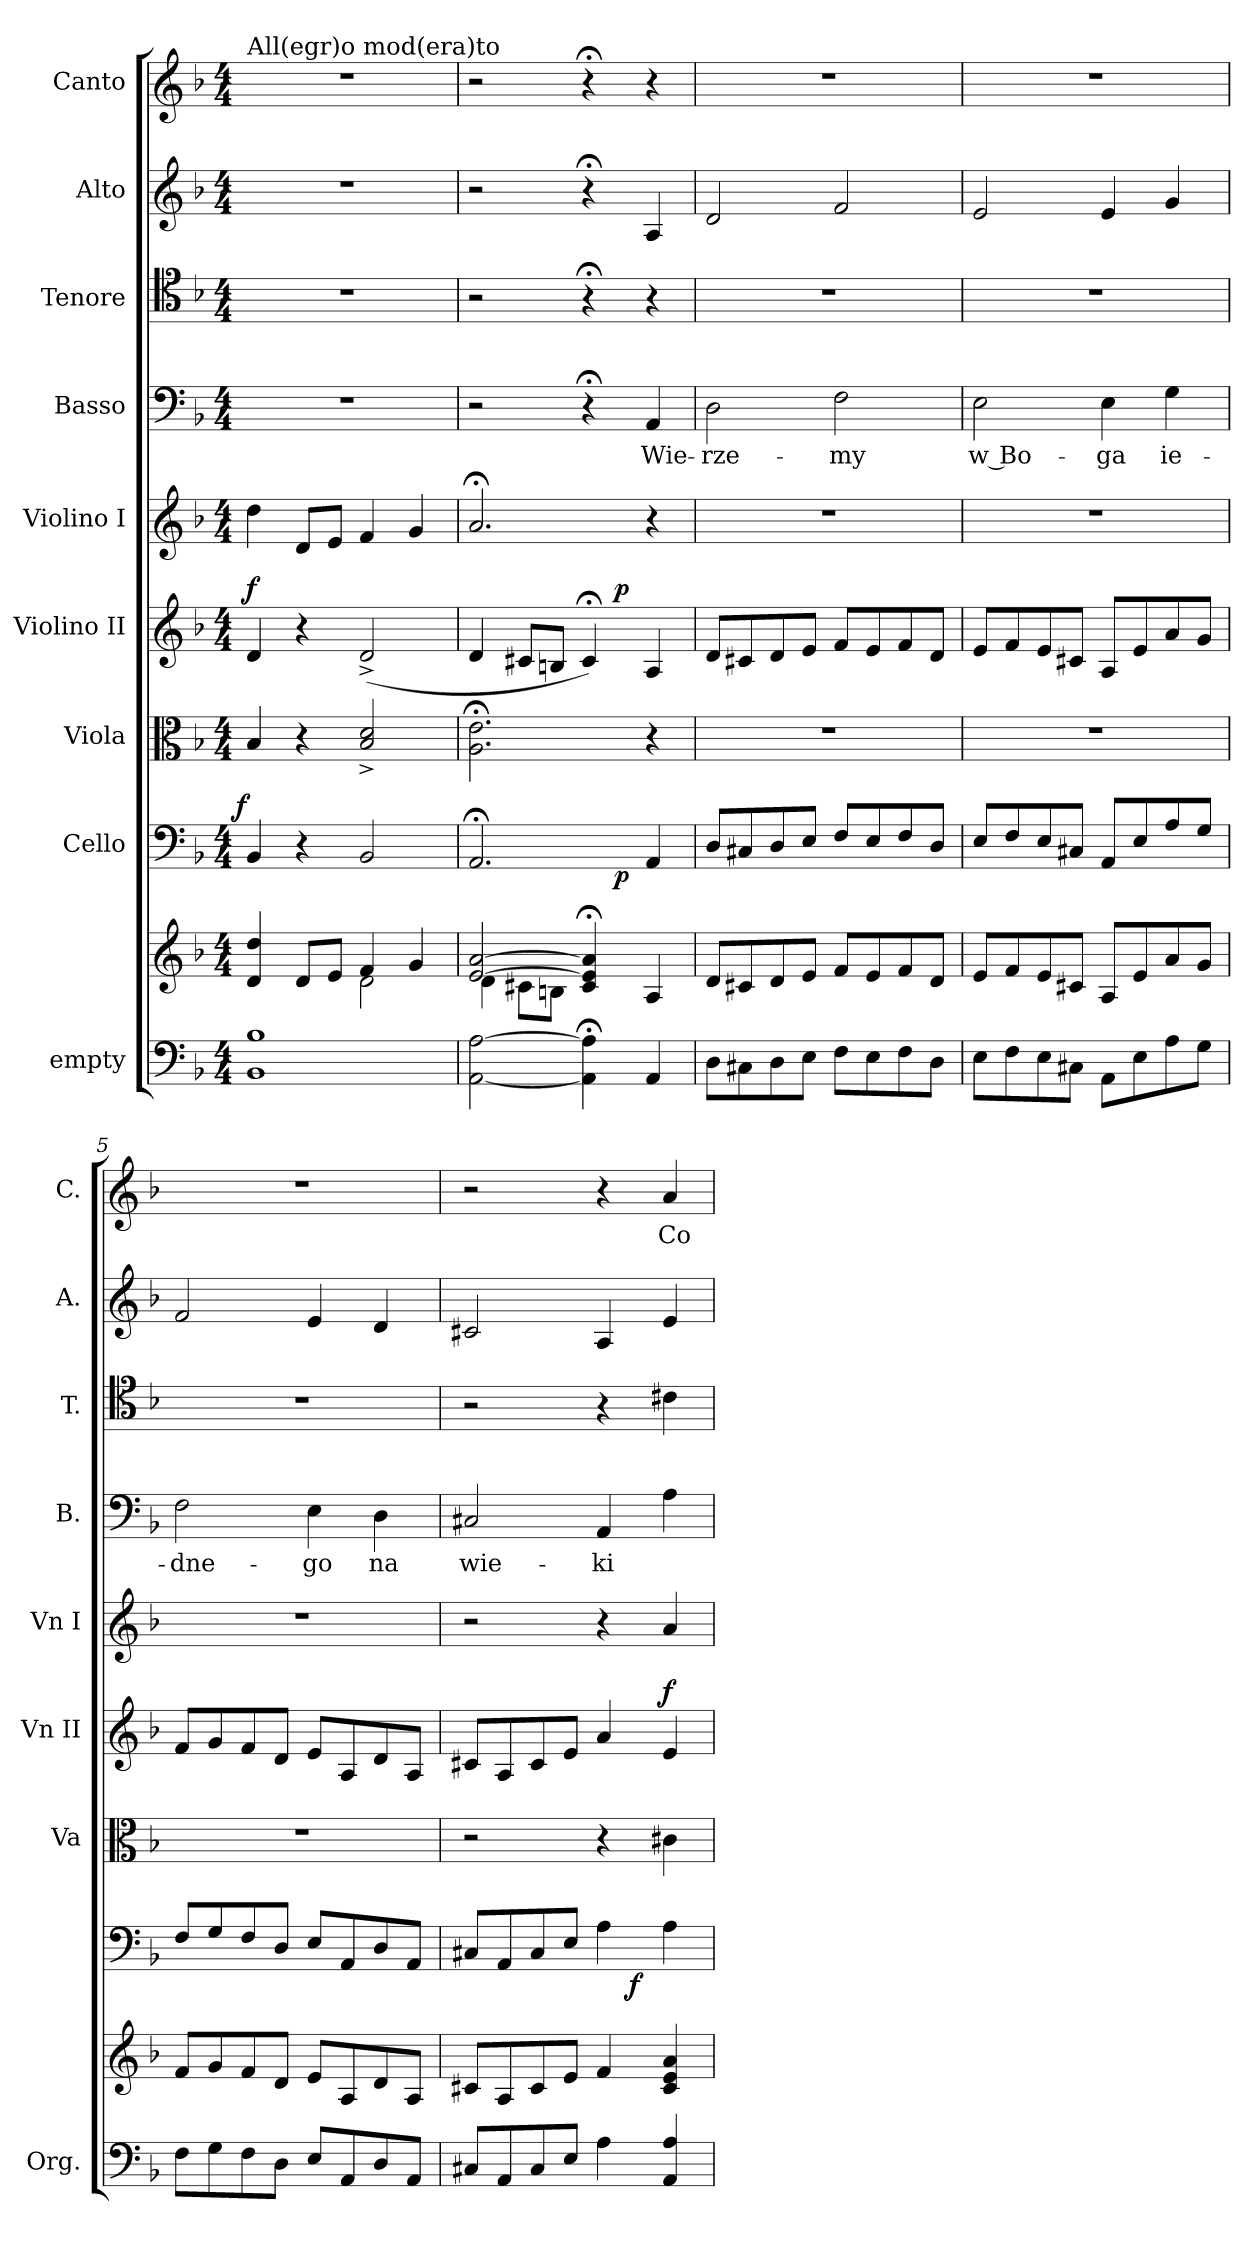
**kern	**kern	**kern	**dynam	**kern	**kern	**dynam	**kern	**kern	**text	**kern	**kern	**kern	**text
*part9	*part9	*part8	*part8	*part7	*part6	*part6	*part5	*part4	*part4	*part3	*part2	*part1	*part1
*staff10	*staff9	*staff8	*staff8	*staff7	*staff6	*staff6	*staff5	*staff4	*staff4	*staff3	*staff2	*staff1	*staff1
*I"empty	*	*I"Cello	*	*I"Viola	*I"Violino II	*	*I"Violino I	*I"Basso	*	*I"Tenore	*I"Alto	*I"Canto	*
*I'Org.	*	*	*	*I'Va	*I'Vn II	*	*I'Vn I	*I'B.	*	*I'T.	*I'A.	*I'C.	*
*clefF4	*clefG2	*clefF4	*	*clefC3	*clefG2	*	*clefG2	*clefF4	*	*clefC4	*clefG2	*clefG2	*
*k[b-]	*k[b-]	*k[b-]	*	*k[b-]	*k[b-]	*	*k[b-]	*k[b-]	*	*k[b-]	*k[b-]	*k[b-]	*
*d:	*d:	*d:	*	*d:	*d:	*	*d:	*d:	*	*d:	*d:	*d:	*
*M4/4	*M4/4	*M4/4	*	*M4/4	*M4/4	*	*M4/4	*M4/4	*	*M4/4	*M4/4	*M4/4	*
=1	=1	=1	=1	=1	=1	=1	=1	=1	=1	=1	=1	=1	=1
*	*^	*	*	*	*	*	*	*	*	*	*	*	*
!	!	!	!	!	!	!	!	!	!	!	!	!	!LO:TX:a:t=All(egr)o mod(era)to	!
!	!	!	!	!LO:DY:a:rj	!	!	!LO:DY:a	!	!	!	!	!	!	!
1BB-\ 1B-\	4d/ 4dd/	2ryy	4BB-/	f	4B-/	4d/	f	4dd\	1r	.	1r	1r	1r	.
.	8d/L	.	4r	.	4r	4r	.	8d/L	.	.	.	.	.	.
.	8e/J	.	.	.	.	.	.	8e/J	.	.	.	.	.	.
.	4f/	2d\	2BB-/	.	2B-^/ 2d^/	(>2d^/	.	4f/	.	.	.	.	.	.
.	4g/	.	.	.	.	.	.	4g/	.	.	.	.	.	.
=2	=2	=2	=2	=2	=2	=2	=2	=2	=2	=2	=2	=2	=2	=2
*	*	*	*^	*	*	*^	*	*	*	*	*	*	*	*
[2AA\ [2A\	[2e/ [2a/	4d\	2.AA;</	2ryy	.	2.A;<\ 2.e;<\	4d/	2ryy	.	2.a;</	2r	.	2r	2r	2r	.
.	.	8c#X\L	.	.	.	.	8c#X/L	.	.	.	.	.	.	.	.	.
.	.	8Bn\J	.	.	.	.	8Bn/J	.	.	.	.	.	.	.	.	.
4AA];<\ 4A];<\	4c#;</ 4e];</ 4a];</	2ryy	.	8ryy	.	.	4c#;</)	8ryy	.	.	4r;<	.	4r;<	4r;<	4r;<	.
!	!	!	!	!	!	!	!	!	!LO:DY:a	!	!	!	!	!	!	!
.	.	.	.	4.ryy	p	.	.	4.ryy	p	.	.	.	.	.	.	.
4AA/	4A/	.	4AA/	.	.	4r	4A/	.	.	4r	4AA/	Wie-	4r	4A/	4r	.
*	*v	*v	*	*	*	*	*v	*v	*	*	*	*	*	*	*	*
*	*	*v	*v	*	*	*	*	*	*	*	*	*	*	*
=3	=3	=3	=3	=3	=3	=3	=3	=3	=3	=3	=3	=3	=3
8D\L	8d/L	8D/L	.	1r	8d/L	.	1r	2D\	-rze-	1r	2d/	1r	.
8C#X\	8c#X/	8C#X/	.	.	8c#X/	.	.	.	.	.	.	.	.
8D\	8d/	8D/	.	.	8d/	.	.	.	.	.	.	.	.
8E\J	8e/J	8E/J	.	.	8e/J	.	.	.	.	.	.	.	.
8F\L	8f/L	8F/L	.	.	8f/L	.	.	2F\	-my	.	2f/	.	.
8E\	8e/	8E/	.	.	8e/	.	.	.	.	.	.	.	.
8F\	8f/	8F/	.	.	8f/	.	.	.	.	.	.	.	.
8D\J	8d/J	8D/J	.	.	8d/J	.	.	.	.	.	.	.	.
=4	=4	=4	=4	=4	=4	=4	=4	=4	=4	=4	=4	=4	=4
8E\L	8e/L	8E/L	.	1r	8e/L	.	1r	2E\	w Bo-	1r	2e/	1r	.
8F\	8f/	8F/	.	.	8f/	.	.	.	.	.	.	.	.
8E\	8e/	8E/	.	.	8e/	.	.	.	.	.	.	.	.
8C#X\J	8c#X/J	8C#X/J	.	.	8c#X/J	.	.	.	.	.	.	.	.
8AA\L	8A/L	8AA/L	.	.	8A/L	.	.	4E\	-ga	.	4e/	.	.
8E\	8e/	8E/	.	.	8e/	.	.	.	.	.	.	.	.
8A\	8a/	8A/	.	.	8a/	.	.	4G\	ie-	.	4g/	.	.
8G\J	8g/J	8G/J	.	.	8g/J	.	.	.	.	.	.	.	.
=5	=5	=5	=5	=5	=5	=5	=5	=5	=5	=5	=5	=5	=5
8F\L	8f/L	8F/L	.	1r	8f/L	.	1r	2F\	-dne-	1r	2f/	1r	.
8G\	8g/	8G/	.	.	8g/	.	.	.	.	.	.	.	.
8F\	8f/	8F/	.	.	8f/	.	.	.	.	.	.	.	.
8D\J	8d/J	8D/J	.	.	8d/J	.	.	.	.	.	.	.	.
8E/L	8e/L	8E/L	.	.	8e/L	.	.	4E\	-go	.	4e/	.	.
8AA/	8A/	8AA/	.	.	8A/	.	.	.	.	.	.	.	.
8D/	8d/	8D/	.	.	8d/	.	.	4D\	na	.	4d/	.	.
8AA/J	8A/J	8AA/J	.	.	8A/J	.	.	.	.	.	.	.	.
=6	=6	=6	=6	=6	=6	=6	=6	=6	=6	=6	=6	=6	=6
*	*	*^	*	*	*	*	*	*	*	*	*	*	*
8C#X/L	8c#X/L	8C#X/L	2ryy	.	2r	8c#X/L	.	2r	2C#X/	wie-	2r	2c#X/	2r	.
8AA/	8A/	8AA/	.	.	.	8A/	.	.	.	.	.	.	.	.
8C#/	8c#/	8C#/	.	.	.	8c#/	.	.	.	.	.	.	.	.
8E/J	8e/J	8E/J	.	.	.	8e/J	.	.	.	.	.	.	.	.
4A\	4f/	4A\	8ryy	.	4r	4a/	.	4r	4AA/	-ki	4r	4A/	4r	.
.	.	.	4.ryy	f	.	.	.	.	.	.	.	.	.	.
!	!	!	!	!	!	!	!LO:DY:a	!	!	!	!	!	!	!
4AA/ 4A/	4c#/ 4e/ 4a/	4A\	.	.	4c#X\	4e/	f	4a/	4A\	.	4c#X\	4e/	4a/	Co
*	*	*v	*v	*	*	*	*	*	*	*	*	*	*	*
=	=	=	=	=	=	=	=	=	=	=	=	=	=
*-	*-	*-	*-	*-	*-	*-	*-	*-	*-	*-	*-	*-	*-
